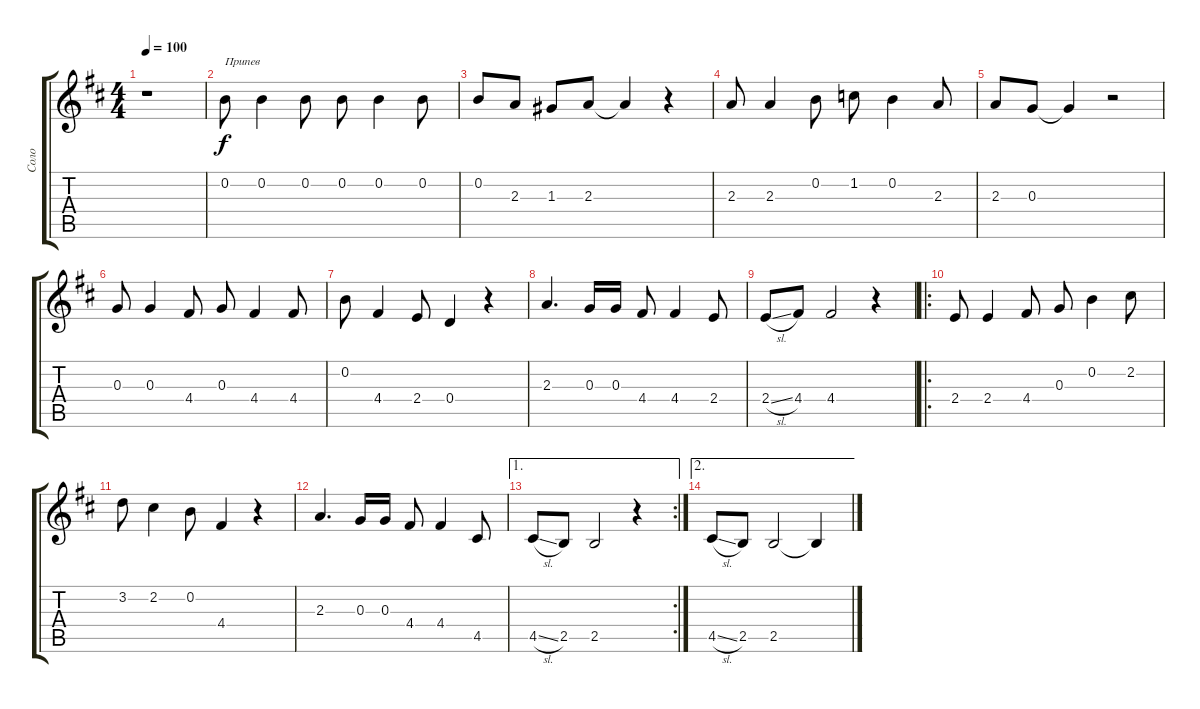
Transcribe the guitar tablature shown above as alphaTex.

\track ("Соло" "Соло") {instrument electricguitarjazz}
\staff {score tabs}
\tuning (E4 B3 G3 D3 A2 E2) {hide}
\ts (4 4)
\tempo 100
\clef g2
\ks bminor
r.1{dy f} |
0.2.8{txt "Припев"} 0.2.4 0.2.8 0.2.8 0.2.4 0.2.8 |
0.2.8 2.3.8 1.3.8 2.3.8 2.3{t}.4 r.4 |
2.3.8 2.3.4 0.2.8 1.2.8 0.2.4 2.3.8 |
2.3.8 0.3.8 0.3{t}.4 r.2 |
0.3.8 0.3.4 4.4.8 0.3.8 4.4.4 4.4.8 |
0.2.8 4.4.4 2.4.8 0.4.4 r.4 |
2.3.4{d} 0.3.16 0.3.16 4.4.8 4.4.4 2.4.8 |
2.4{sl}.8 4.4.8 4.4.2 r.4 |
\ro
2.4.8 2.4.4 4.4.8 0.3.8 0.2.4 2.2.8 |
3.2.8 2.2.4 0.2.8 4.4.4 r.4 |
2.3.4{d} 0.3.16 0.3.16 4.4.8 4.4.4 4.5.8 |
\ae 1
\rc 2
4.5{sl}.8 2.5.8 2.5.2 r.4 |
\ae 2
4.5{sl}.8 2.5.8 2.5.2 2.5{t}.4
